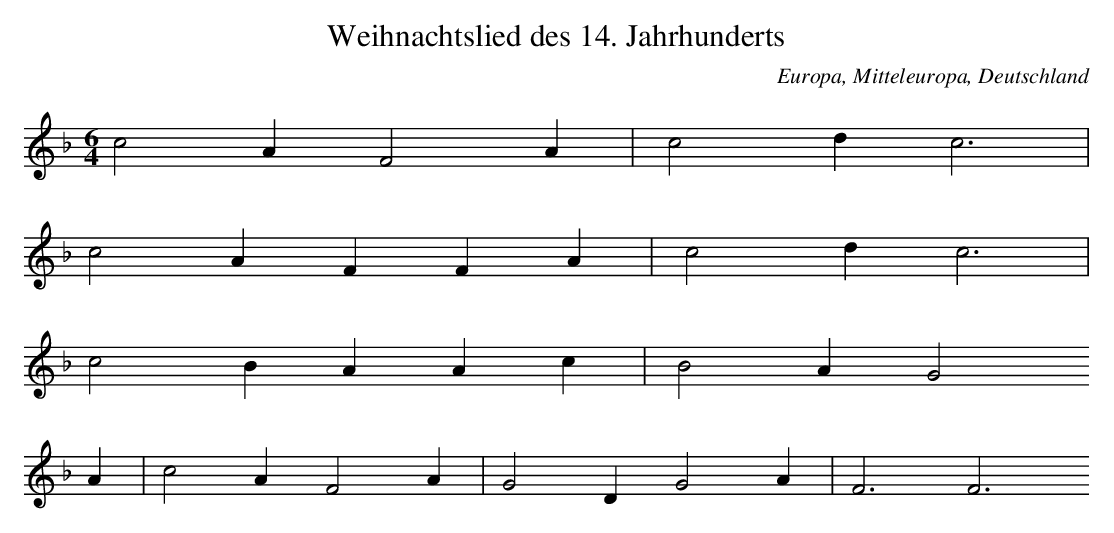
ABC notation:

X:1
T: Weihnachtslied des 14. Jahrhunderts
O: Europa, Mitteleuropa, Deutschland
M: 6/4
L: 1/4
K: F
c2AF2A | c2dc3 |
c2AFFA | c2dc3 |
c2BAAc | B2AG2
A | c2AF2A | G2DG2A | F3F3
